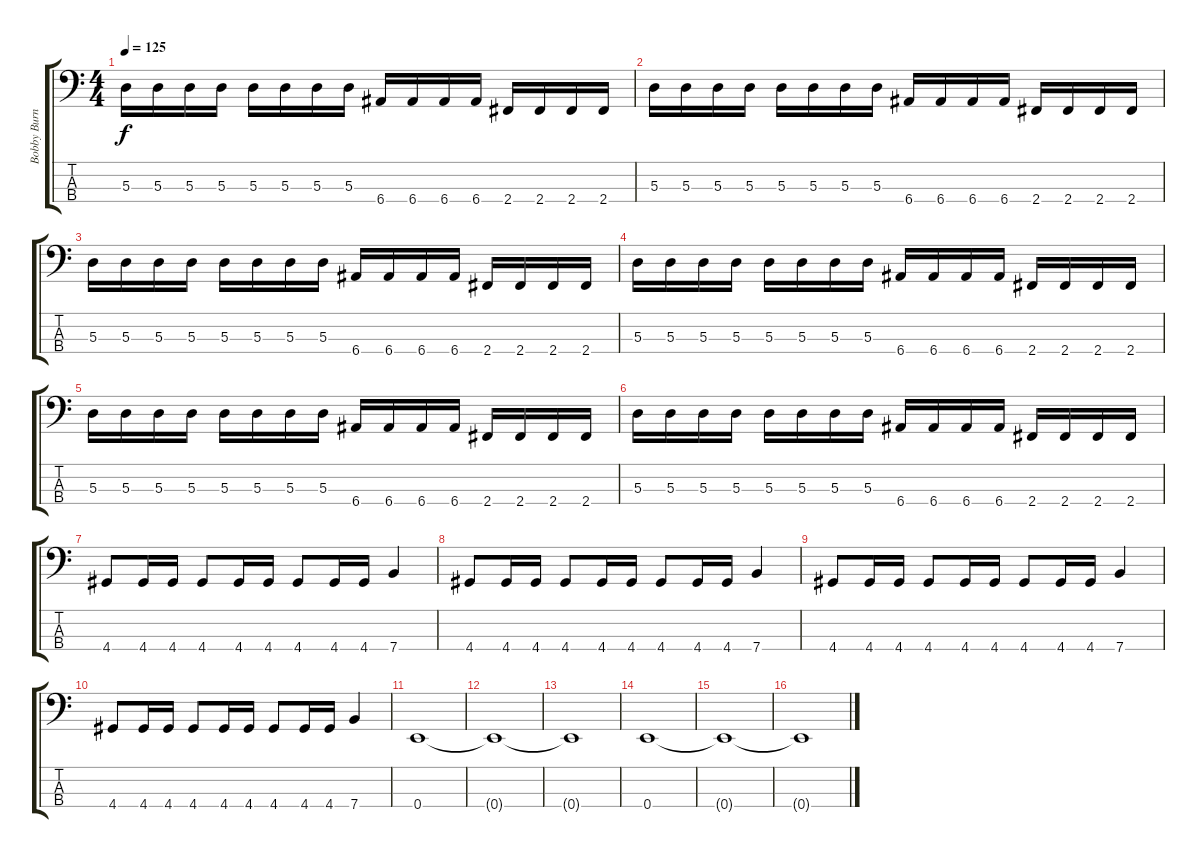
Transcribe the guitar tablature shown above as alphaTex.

\track ("Bobby Burns" "Bobby Burn") {instrument electricbasspick}
\staff {score tabs}
\tuning (G2 D2 A1 E1) {hide}
\ts (4 4)
\tempo 125
\clef f4
\ks c
5.3.16{dy f} 5.3.16 5.3.16 5.3.16 5.3.16 5.3.16 5.3.16 5.3.16 6.4.16 6.4.16 6.4.16 6.4.16 2.4.16 2.4.16 2.4.16 2.4.16 |
5.3.16 5.3.16 5.3.16 5.3.16 5.3.16 5.3.16 5.3.16 5.3.16 6.4.16 6.4.16 6.4.16 6.4.16 2.4.16 2.4.16 2.4.16 2.4.16 |
5.3.16 5.3.16 5.3.16 5.3.16 5.3.16 5.3.16 5.3.16 5.3.16 6.4.16 6.4.16 6.4.16 6.4.16 2.4.16 2.4.16 2.4.16 2.4.16 |
5.3.16 5.3.16 5.3.16 5.3.16 5.3.16 5.3.16 5.3.16 5.3.16 6.4.16 6.4.16 6.4.16 6.4.16 2.4.16 2.4.16 2.4.16 2.4.16 |
5.3.16 5.3.16 5.3.16 5.3.16 5.3.16 5.3.16 5.3.16 5.3.16 6.4.16 6.4.16 6.4.16 6.4.16 2.4.16 2.4.16 2.4.16 2.4.16 |
5.3.16 5.3.16 5.3.16 5.3.16 5.3.16 5.3.16 5.3.16 5.3.16 6.4.16 6.4.16 6.4.16 6.4.16 2.4.16 2.4.16 2.4.16 2.4.16 |
4.4.8 4.4.16 4.4.16 4.4.8 4.4.16 4.4.16 4.4.8 4.4.16 4.4.16 7.4.4 |
4.4.8 4.4.16 4.4.16 4.4.8 4.4.16 4.4.16 4.4.8 4.4.16 4.4.16 7.4.4 |
4.4.8 4.4.16 4.4.16 4.4.8 4.4.16 4.4.16 4.4.8 4.4.16 4.4.16 7.4.4 |
4.4.8 4.4.16 4.4.16 4.4.8 4.4.16 4.4.16 4.4.8 4.4.16 4.4.16 7.4.4 |
0.4.1 |
0.4{t}.1 |
0.4{t}.1 |
0.4.1 |
0.4{t}.1 |
0.4{t}.1
